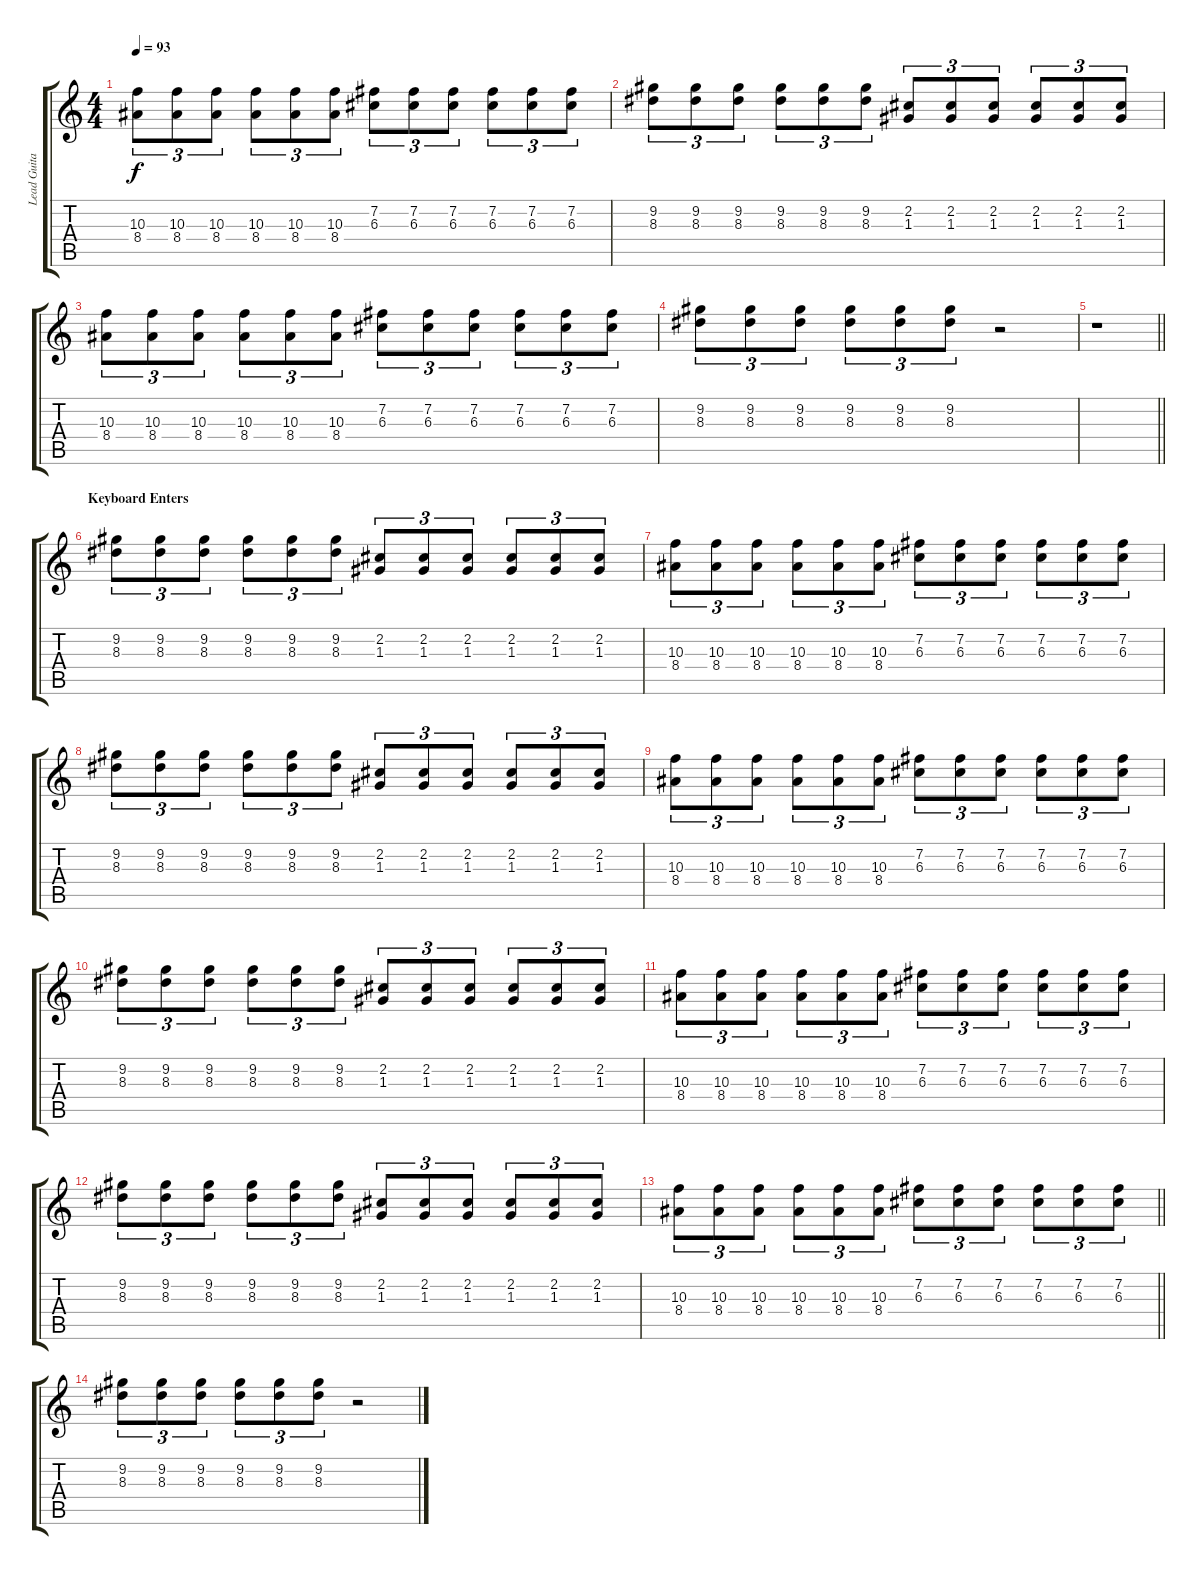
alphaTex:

\track ("Lead Guitar" "Lead Guita") {instrument overdrivenguitar}
\staff {score tabs}
\tuning (E4 B3 G3 D3 A2 E2) {hide}
\ts (4 4)
\tempo 93
\clef g2
\ks c
(10.3 8.4).8{tu (3 2) dy f} (10.3 8.4).8{tu (3 2)} (10.3 8.4).8{tu (3 2)} (10.3 8.4).8{tu (3 2)} (10.3 8.4).8{tu (3 2)} (10.3 8.4).8{tu (3 2)} (7.2 6.3).8{tu (3 2)} (7.2 6.3).8{tu (3 2)} (7.2 6.3).8{tu (3 2)} (7.2 6.3).8{tu (3 2)} (7.2 6.3).8{tu (3 2)} (7.2 6.3).8{tu (3 2)} |
(9.2 8.3).8{tu (3 2)} (9.2 8.3).8{tu (3 2)} (9.2 8.3).8{tu (3 2)} (9.2 8.3).8{tu (3 2)} (9.2 8.3).8{tu (3 2)} (9.2 8.3).8{tu (3 2)} (2.2 1.3).8{tu (3 2)} (2.2 1.3).8{tu (3 2)} (2.2 1.3).8{tu (3 2)} (2.2 1.3).8{tu (3 2)} (2.2 1.3).8{tu (3 2)} (2.2 1.3).8{tu (3 2)} |
(10.3 8.4).8{tu (3 2)} (10.3 8.4).8{tu (3 2)} (10.3 8.4).8{tu (3 2)} (10.3 8.4).8{tu (3 2)} (10.3 8.4).8{tu (3 2)} (10.3 8.4).8{tu (3 2)} (7.2 6.3).8{tu (3 2)} (7.2 6.3).8{tu (3 2)} (7.2 6.3).8{tu (3 2)} (7.2 6.3).8{tu (3 2)} (7.2 6.3).8{tu (3 2)} (7.2 6.3).8{tu (3 2)} |
(9.2 8.3).8{tu (3 2)} (9.2 8.3).8{tu (3 2)} (9.2 8.3).8{tu (3 2)} (9.2 8.3).8{tu (3 2)} (9.2 8.3).8{tu (3 2)} (9.2 8.3).8{tu (3 2)} r.2 |
\barLineRight lightlight
r.1 |
\section ("" "Keyboard Enters")
(9.2 8.3).8{tu (3 2)} (9.2 8.3).8{tu (3 2)} (9.2 8.3).8{tu (3 2)} (9.2 8.3).8{tu (3 2)} (9.2 8.3).8{tu (3 2)} (9.2 8.3).8{tu (3 2)} (2.2 1.3).8{tu (3 2)} (2.2 1.3).8{tu (3 2)} (2.2 1.3).8{tu (3 2)} (2.2 1.3).8{tu (3 2)} (2.2 1.3).8{tu (3 2)} (2.2 1.3).8{tu (3 2)} |
(10.3 8.4).8{tu (3 2)} (10.3 8.4).8{tu (3 2)} (10.3 8.4).8{tu (3 2)} (10.3 8.4).8{tu (3 2)} (10.3 8.4).8{tu (3 2)} (10.3 8.4).8{tu (3 2)} (7.2 6.3).8{tu (3 2)} (7.2 6.3).8{tu (3 2)} (7.2 6.3).8{tu (3 2)} (7.2 6.3).8{tu (3 2)} (7.2 6.3).8{tu (3 2)} (7.2 6.3).8{tu (3 2)} |
(9.2 8.3).8{tu (3 2)} (9.2 8.3).8{tu (3 2)} (9.2 8.3).8{tu (3 2)} (9.2 8.3).8{tu (3 2)} (9.2 8.3).8{tu (3 2)} (9.2 8.3).8{tu (3 2)} (2.2 1.3).8{tu (3 2)} (2.2 1.3).8{tu (3 2)} (2.2 1.3).8{tu (3 2)} (2.2 1.3).8{tu (3 2)} (2.2 1.3).8{tu (3 2)} (2.2 1.3).8{tu (3 2)} |
(10.3 8.4).8{tu (3 2)} (10.3 8.4).8{tu (3 2)} (10.3 8.4).8{tu (3 2)} (10.3 8.4).8{tu (3 2)} (10.3 8.4).8{tu (3 2)} (10.3 8.4).8{tu (3 2)} (7.2 6.3).8{tu (3 2)} (7.2 6.3).8{tu (3 2)} (7.2 6.3).8{tu (3 2)} (7.2 6.3).8{tu (3 2)} (7.2 6.3).8{tu (3 2)} (7.2 6.3).8{tu (3 2)} |
(9.2 8.3).8{tu (3 2)} (9.2 8.3).8{tu (3 2)} (9.2 8.3).8{tu (3 2)} (9.2 8.3).8{tu (3 2)} (9.2 8.3).8{tu (3 2)} (9.2 8.3).8{tu (3 2)} (2.2 1.3).8{tu (3 2)} (2.2 1.3).8{tu (3 2)} (2.2 1.3).8{tu (3 2)} (2.2 1.3).8{tu (3 2)} (2.2 1.3).8{tu (3 2)} (2.2 1.3).8{tu (3 2)} |
(10.3 8.4).8{tu (3 2)} (10.3 8.4).8{tu (3 2)} (10.3 8.4).8{tu (3 2)} (10.3 8.4).8{tu (3 2)} (10.3 8.4).8{tu (3 2)} (10.3 8.4).8{tu (3 2)} (7.2 6.3).8{tu (3 2)} (7.2 6.3).8{tu (3 2)} (7.2 6.3).8{tu (3 2)} (7.2 6.3).8{tu (3 2)} (7.2 6.3).8{tu (3 2)} (7.2 6.3).8{tu (3 2)} |
(9.2 8.3).8{tu (3 2)} (9.2 8.3).8{tu (3 2)} (9.2 8.3).8{tu (3 2)} (9.2 8.3).8{tu (3 2)} (9.2 8.3).8{tu (3 2)} (9.2 8.3).8{tu (3 2)} (2.2 1.3).8{tu (3 2)} (2.2 1.3).8{tu (3 2)} (2.2 1.3).8{tu (3 2)} (2.2 1.3).8{tu (3 2)} (2.2 1.3).8{tu (3 2)} (2.2 1.3).8{tu (3 2)} |
\barLineRight lightlight
(10.3 8.4).8{tu (3 2)} (10.3 8.4).8{tu (3 2)} (10.3 8.4).8{tu (3 2)} (10.3 8.4).8{tu (3 2)} (10.3 8.4).8{tu (3 2)} (10.3 8.4).8{tu (3 2)} (7.2 6.3).8{tu (3 2)} (7.2 6.3).8{tu (3 2)} (7.2 6.3).8{tu (3 2)} (7.2 6.3).8{tu (3 2)} (7.2 6.3).8{tu (3 2)} (7.2 6.3).8{tu (3 2)} |
(9.2 8.3).8{tu (3 2)} (9.2 8.3).8{tu (3 2)} (9.2 8.3).8{tu (3 2)} (9.2 8.3).8{tu (3 2)} (9.2 8.3).8{tu (3 2)} (9.2 8.3).8{tu (3 2)} r.2
